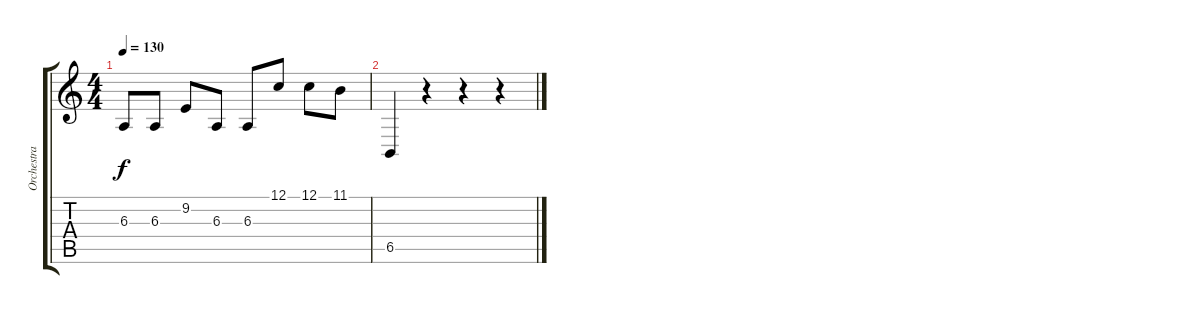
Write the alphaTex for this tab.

\track ("Orchestra" "Orchestra") {instrument stringensemble1}
\staff {score tabs}
\tuning (C4 G3 Eb3 Bb2 F2 C2) {hide}
\ts (4 4)
\tempo 130
\clef g2
\ks c
6.3.8{dy f} 6.3.8 9.2.8 6.3.8 6.3.8 12.1.8 12.1.8 11.1.8 |
6.5.4 r.4 r.4 r.4
